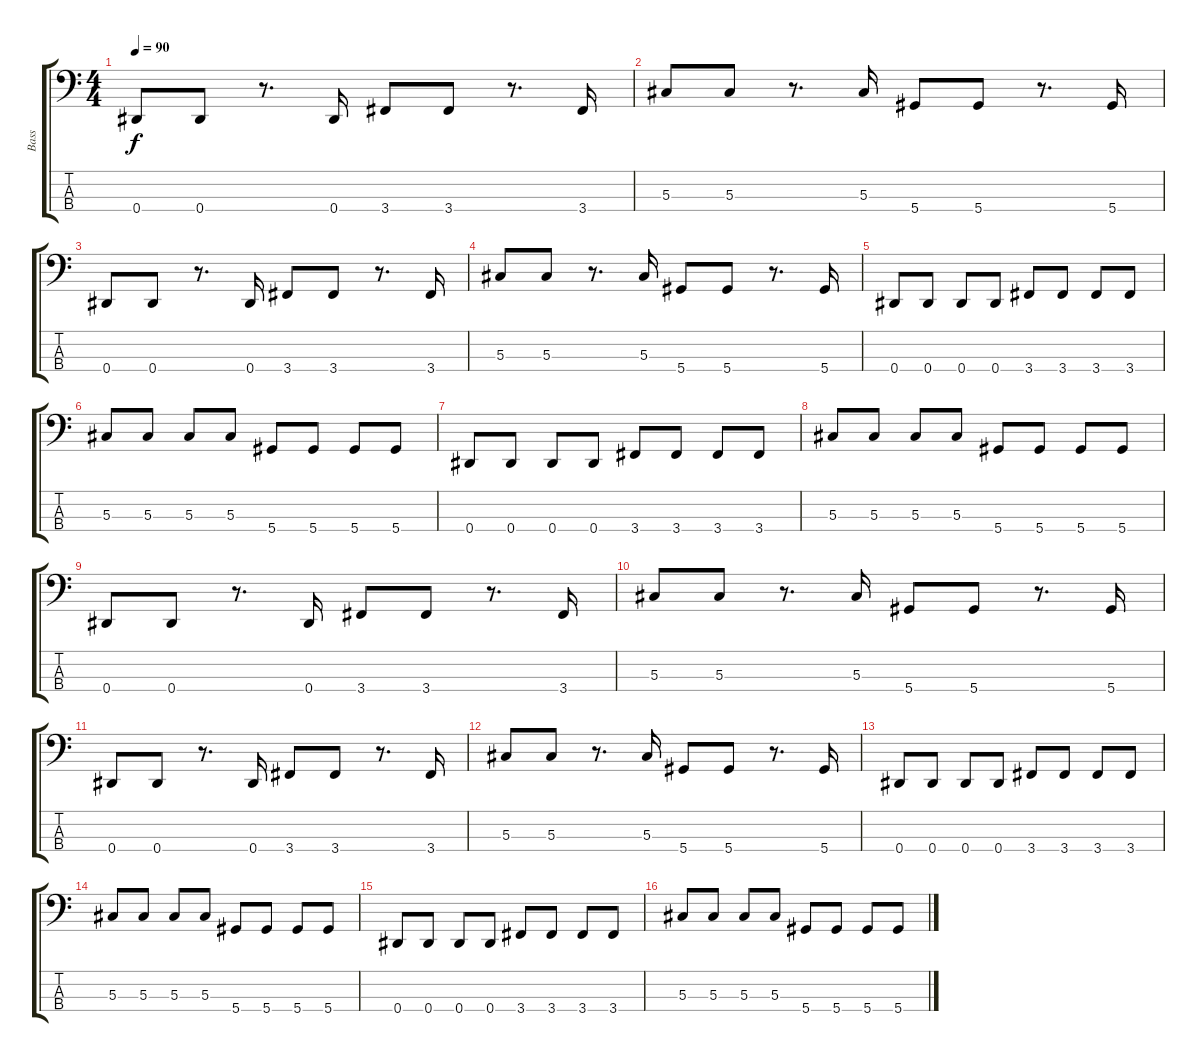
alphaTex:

\track ("Bass" "Bass") {instrument electricbassfinger}
\staff {score tabs}
\tuning (Gb2 Db2 Ab1 Eb1) {hide}
\ts (4 4)
\tempo 90
\clef f4
\ks c
0.4.8{dy f} 0.4.8 r.8{d} 0.4.16 3.4.8 3.4.8 r.8{d} 3.4.16 |
5.3.8 5.3.8 r.8{d} 5.3.16 5.4.8 5.4.8 r.8{d} 5.4.16 |
0.4.8 0.4.8 r.8{d} 0.4.16 3.4.8 3.4.8 r.8{d} 3.4.16 |
5.3.8 5.3.8 r.8{d} 5.3.16 5.4.8 5.4.8 r.8{d} 5.4.16 |
0.4.8 0.4.8 0.4.8 0.4.8 3.4.8 3.4.8 3.4.8 3.4.8 |
5.3.8 5.3.8 5.3.8 5.3.8 5.4.8 5.4.8 5.4.8 5.4.8 |
0.4.8 0.4.8 0.4.8 0.4.8 3.4.8 3.4.8 3.4.8 3.4.8 |
5.3.8 5.3.8 5.3.8 5.3.8 5.4.8 5.4.8 5.4.8 5.4.8 |
0.4.8 0.4.8 r.8{d} 0.4.16 3.4.8 3.4.8 r.8{d} 3.4.16 |
5.3.8 5.3.8 r.8{d} 5.3.16 5.4.8 5.4.8 r.8{d} 5.4.16 |
0.4.8 0.4.8 r.8{d} 0.4.16 3.4.8 3.4.8 r.8{d} 3.4.16 |
5.3.8 5.3.8 r.8{d} 5.3.16 5.4.8 5.4.8 r.8{d} 5.4.16 |
0.4.8 0.4.8 0.4.8 0.4.8 3.4.8 3.4.8 3.4.8 3.4.8 |
5.3.8 5.3.8 5.3.8 5.3.8 5.4.8 5.4.8 5.4.8 5.4.8 |
0.4.8 0.4.8 0.4.8 0.4.8 3.4.8 3.4.8 3.4.8 3.4.8 |
5.3.8 5.3.8 5.3.8 5.3.8 5.4.8 5.4.8 5.4.8 5.4.8
